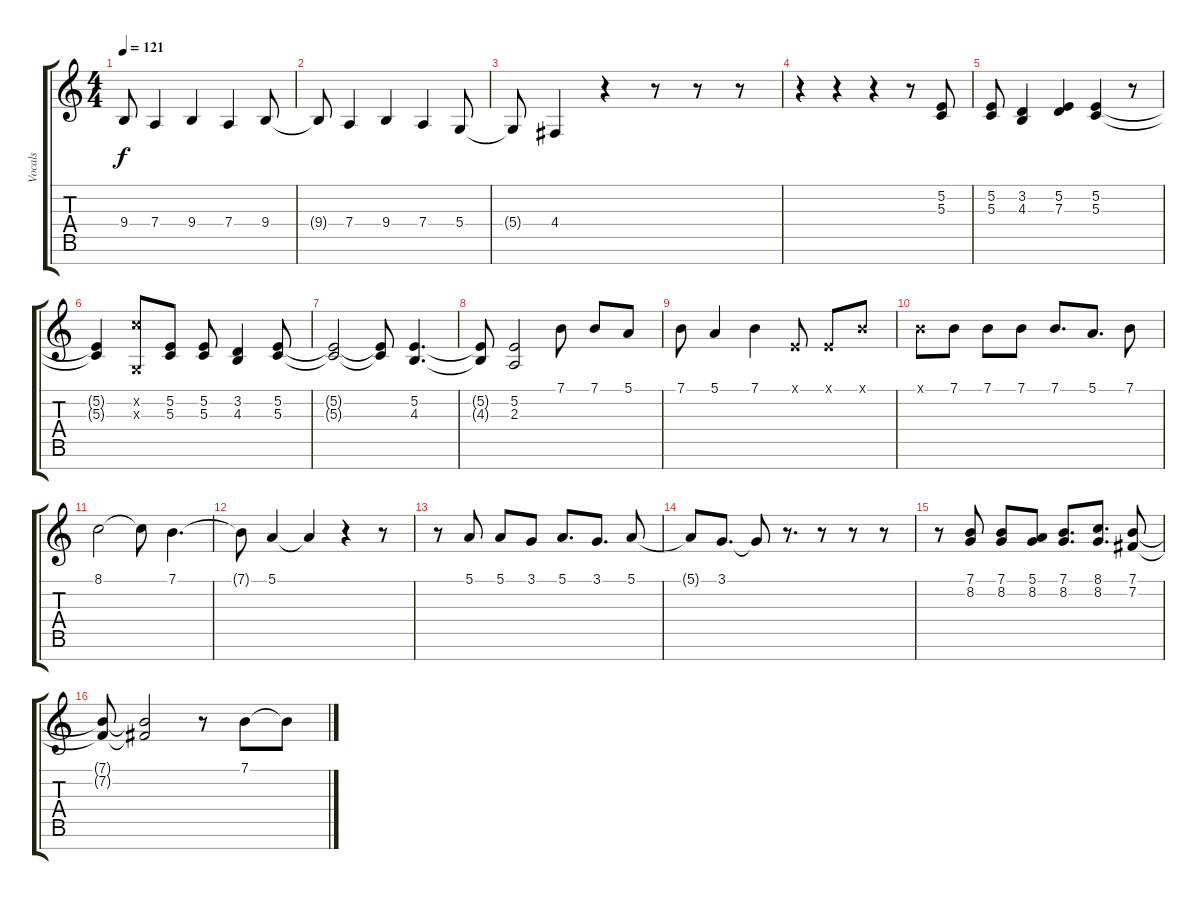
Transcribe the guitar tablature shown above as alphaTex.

\track ("Vocals" "Vocals") {instrument lead2sawtooth}
\staff {score tabs}
\tuning (E4 B3 G3 D3 A2 E2 B1) {hide}
\ts (4 4)
\tempo 121
\clef g2
\ks c
9.4.8{dy f} 7.4.4 9.4.4 7.4.4 9.4.8 |
9.4{t}.8 7.4.4 9.4.4 7.4.4 5.4.8 |
5.4{t}.8 4.4.4 r.4 r.8 r.8 r.8 |
r.4 r.4 r.4 r.8 (5.2 5.3).8 |
(5.2 5.3).8 (3.2 4.3).4 (5.2 7.3).4 (5.2 5.3).4 r.8 |
(5.2{t} 5.3{t}).4 (13.2{x} 0.3{x}).8 (5.2 5.3).8 (5.2 5.3).8 (3.2 4.3).4 (5.2 5.3).8 |
(5.2{t} 5.3{t}).2 (5.2{t} 5.3{t}).8 (5.2 4.3).4{d} |
(5.2{t} 4.3{t}).8 (5.2 2.3).2 7.1.8 7.1.8 5.1.8 |
7.1.8 5.1.4 7.1.4 0.1{x}.8 0.1{x}.8 7.1{x}.8 |
7.1{x}.8 7.1.8 7.1.8 7.1.8 7.1.8{d} 5.1.8{d} 7.1.8 |
8.1.2 8.1{t}.8 7.1.4{d} |
7.1{t}.8 5.1.4 5.1{t}.4 r.4 r.8 |
r.8 5.1.8 5.1.8 3.1.8 5.1.8{d} 3.1.8{d} 5.1.8 |
5.1{t}.8 3.1.8{d} 3.1{t}.8 r.8{d} r.8 r.8 r.8 |
r.8 (7.1 8.2).8 (7.1 8.2).8 (5.1 8.2).8 (7.1 8.2).8{d} (8.1 8.2).8{d} (7.1 7.2).8 |
(7.1{t} 7.2{t}).8 (7.1{t} 7.2{t}).2 r.8 7.1.8 7.1{t}.8
